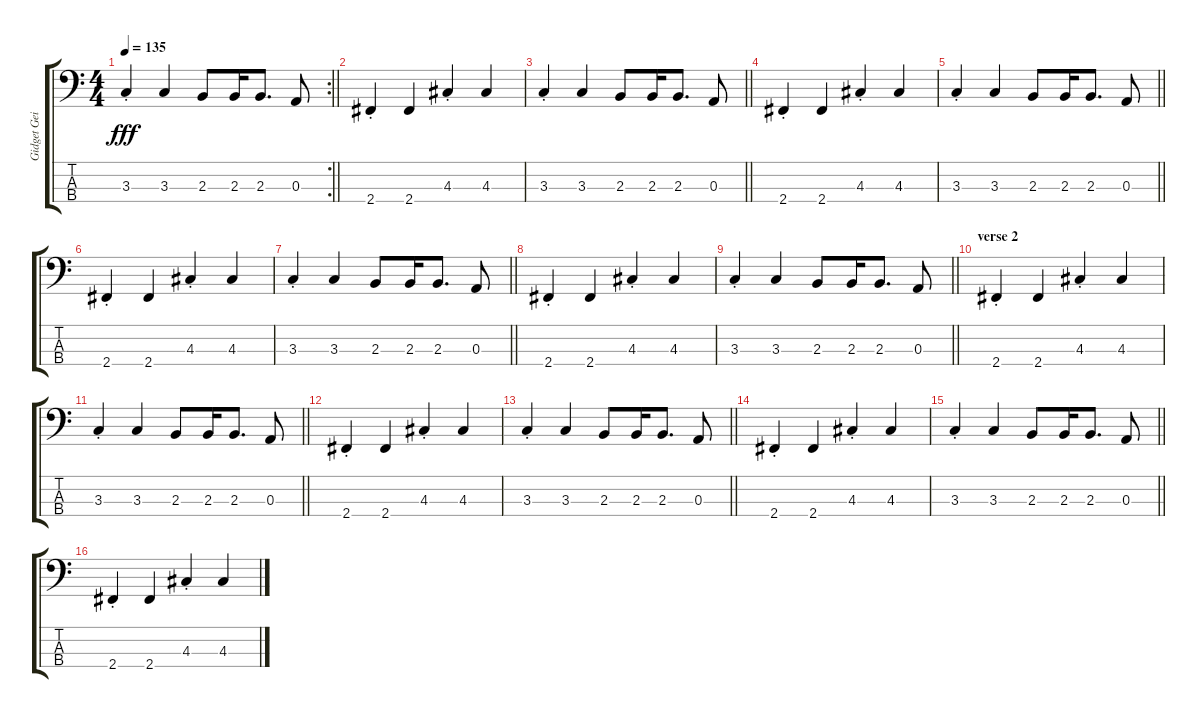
\track ("Gidget Gein" "Gidget Gei") {instrument electricbasspick}
\staff {score tabs}
\tuning (G2 D2 A1 E1) {hide}
\rc 2
\ts (4 4)
\tempo 135
\clef f4
\barLineRight lightlight
\ks c
3.3{st}.4{dy fff} 3.3.4 2.3.8 2.3.16 2.3.8{d} 0.3.8 |
2.4{st}.4 2.4.4 4.3{st}.4 4.3.4 |
\barLineRight lightlight
3.3{st}.4 3.3.4 2.3.8 2.3.16 2.3.8{d} 0.3.8 |
2.4{st}.4 2.4.4 4.3{st}.4 4.3.4 |
\barLineRight lightlight
3.3{st}.4 3.3.4 2.3.8 2.3.16 2.3.8{d} 0.3.8 |
2.4{st}.4 2.4.4 4.3{st}.4 4.3.4 |
\barLineRight lightlight
3.3{st}.4 3.3.4 2.3.8 2.3.16 2.3.8{d} 0.3.8 |
2.4{st}.4 2.4.4 4.3{st}.4 4.3.4 |
\barLineRight lightlight
3.3{st}.4 3.3.4 2.3.8 2.3.16 2.3.8{d} 0.3.8 |
\section ("" "verse 2")
2.4{st}.4 2.4.4 4.3{st}.4 4.3.4 |
\barLineRight lightlight
3.3{st}.4 3.3.4 2.3.8 2.3.16 2.3.8{d} 0.3.8 |
2.4{st}.4 2.4.4 4.3{st}.4 4.3.4 |
\barLineRight lightlight
3.3{st}.4 3.3.4 2.3.8 2.3.16 2.3.8{d} 0.3.8 |
2.4{st}.4 2.4.4 4.3{st}.4 4.3.4 |
\barLineRight lightlight
3.3{st}.4 3.3.4 2.3.8 2.3.16 2.3.8{d} 0.3.8 |
2.4{st}.4 2.4.4 4.3{st}.4 4.3.4
